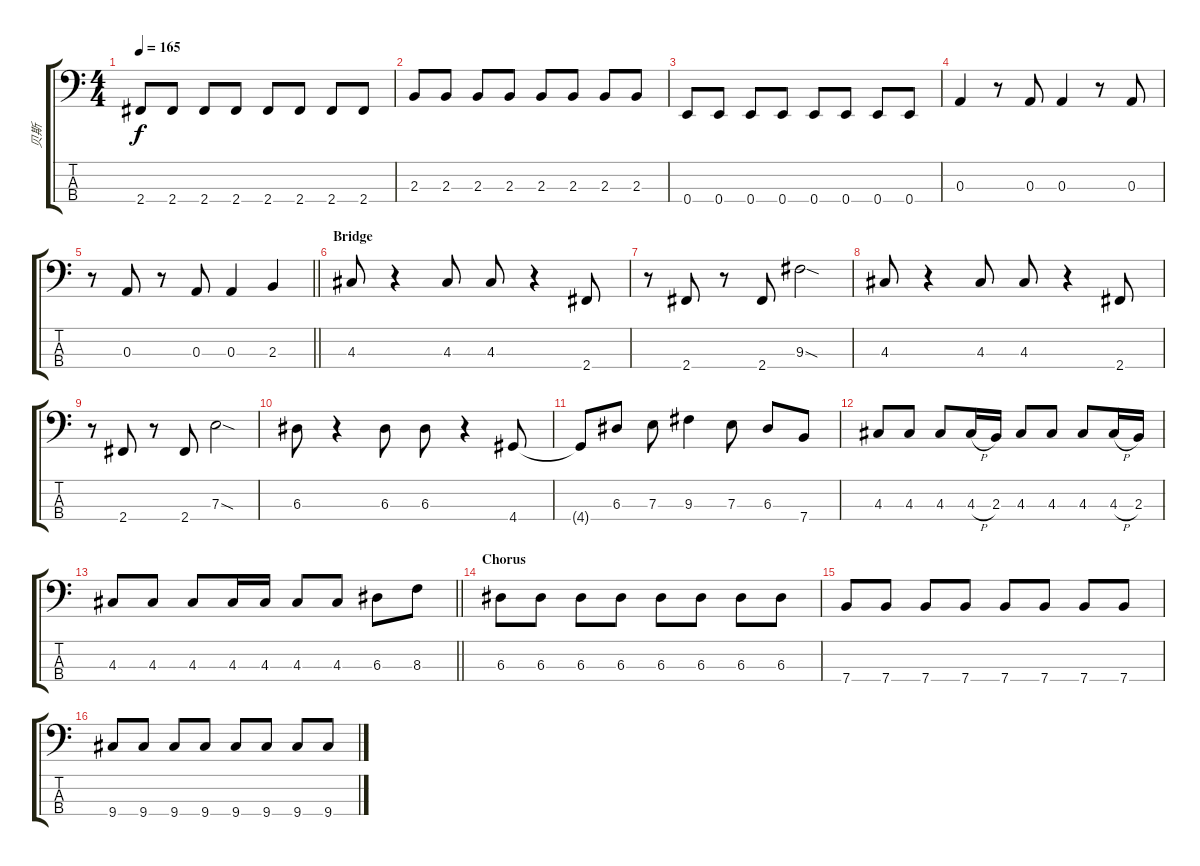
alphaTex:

\track ("贝斯" "贝斯") {instrument electricbassfinger}
\staff {score tabs}
\tuning (G2 D2 A1 E1) {hide}
\ts (4 4)
\tempo 165
\clef f4
\ks c
2.4.8{dy f} 2.4.8 2.4.8 2.4.8 2.4.8 2.4.8 2.4.8 2.4.8 |
2.3.8 2.3.8 2.3.8 2.3.8 2.3.8 2.3.8 2.3.8 2.3.8 |
0.4.8 0.4.8 0.4.8 0.4.8 0.4.8 0.4.8 0.4.8 0.4.8 |
0.3.4 r.8 0.3.8 0.3.4 r.8 0.3.8 |
\barLineRight lightlight
r.8 0.3.8 r.8 0.3.8 0.3.4 2.3.4 |
\section ("" "Bridge")
4.3.8 r.4 4.3.8 4.3.8 r.4 2.4.8 |
r.8 2.4.8 r.8 2.4.8 9.3{sod}.2 |
4.3.8 r.4 4.3.8 4.3.8 r.4 2.4.8 |
r.8 2.4.8 r.8 2.4.8 7.3{sod}.2 |
6.3.8 r.4 6.3.8 6.3.8 r.4 4.4.8 |
4.4{t}.8 6.3.8 7.3.8 9.3.4 7.3.8 6.3.8 7.4.8 |
4.3.8 4.3.8 4.3.8 4.3{h}.16 2.3.16 4.3.8 4.3.8 4.3.8 4.3{h}.16 2.3.16 |
\barLineRight lightlight
4.3.8 4.3.8 4.3.8 4.3.16 4.3.16 4.3.8 4.3.8 6.3.8 8.3.8 |
\section ("" "Chorus")
6.3.8 6.3.8 6.3.8 6.3.8 6.3.8 6.3.8 6.3.8 6.3.8 |
7.4.8 7.4.8 7.4.8 7.4.8 7.4.8 7.4.8 7.4.8 7.4.8 |
9.4.8 9.4.8 9.4.8 9.4.8 9.4.8 9.4.8 9.4.8 9.4.8
